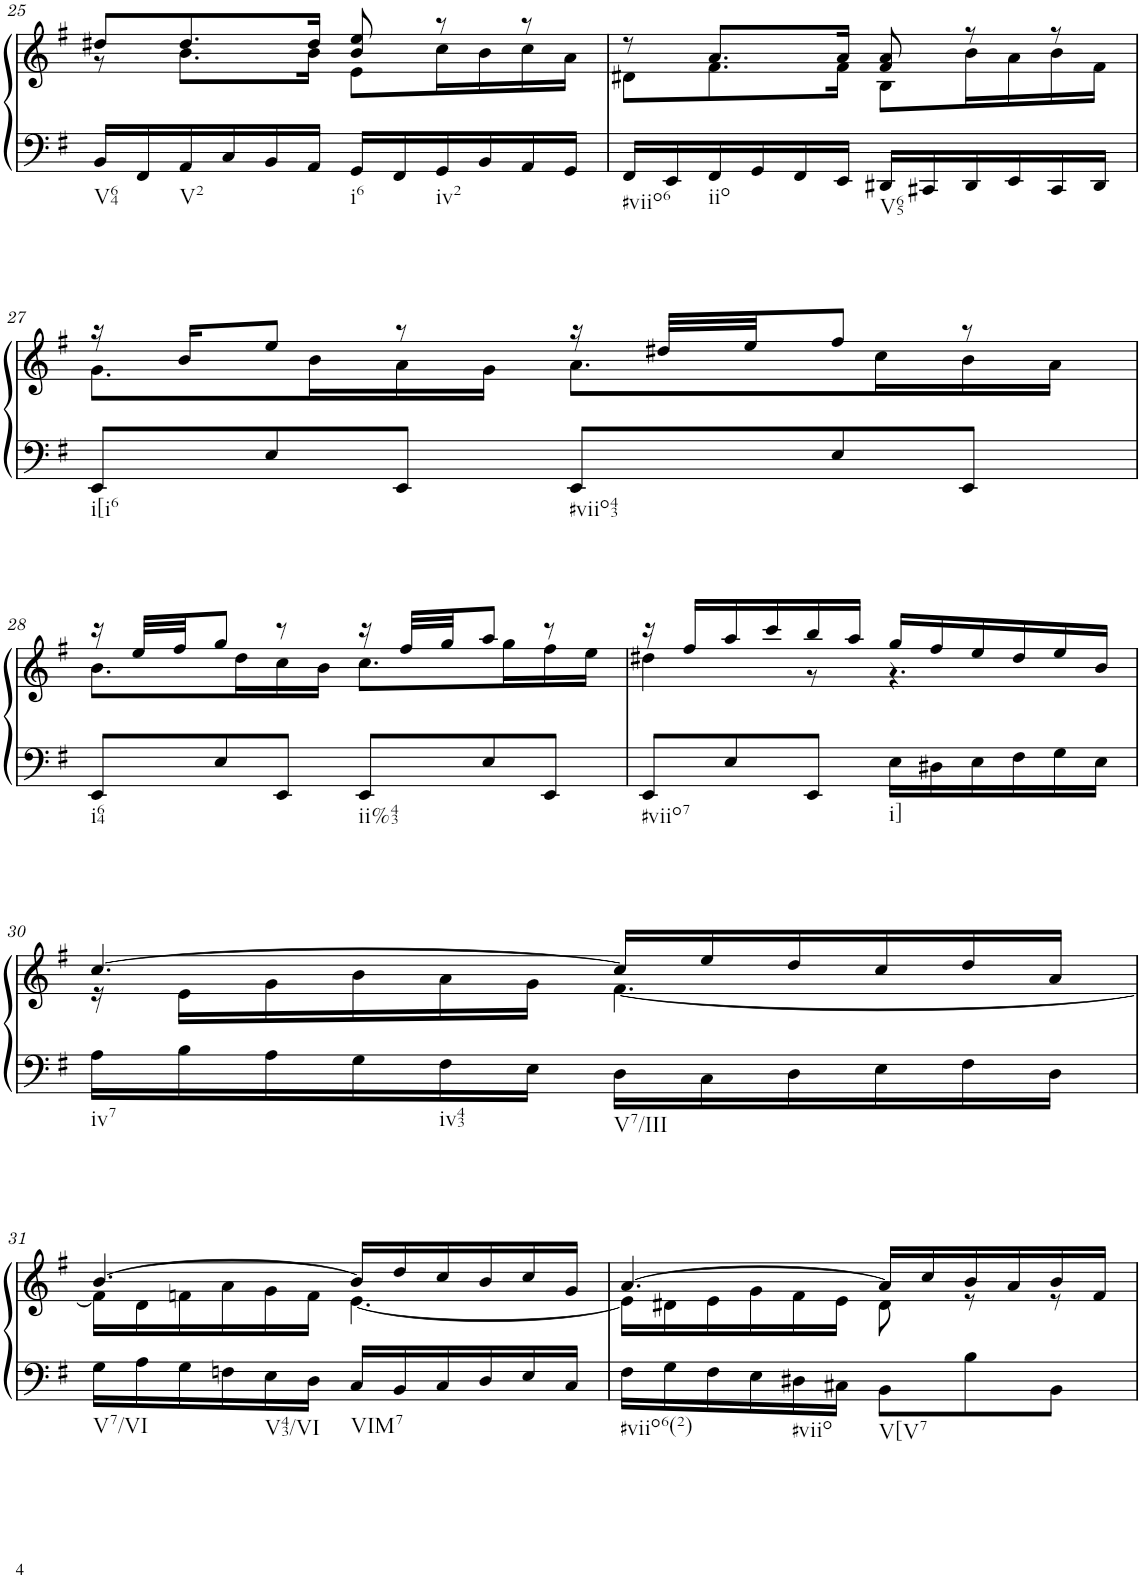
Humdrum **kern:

**kern	**kern
*part1	*part1
*staff2	*staff1
*I"unbenannt9	*
!!LO:PB:g=z
*clefF4	*clefG2
*k[f#]	*k[f#]
*M6/8	*M6/8
=25	=25
*	*^
!LO:TX:b:t=V64	!	!
16BB/LL	8dd#X/L	8r
16FF#/	.	.
!LO:TX:b:t=V2	!	!
16AA/	8.dd#/	8.b\L
16C/	.	.
16BB/	.	.
16AA/JJ	16dd#/Jk	16b\Jk
!LO:TX:b:t=i6	!	!
16GG/LL	8b/ 8ee/	8e\L
16FF#/	.	.
!LO:TX:b:t=iv2	!	!
16GG/	8r	16cc\L
16BB/	.	16b\
16AA/	8r	16cc\
16GG/JJ	.	16a\JJ
=26	=26	=26
!LO:TX:b:t=#viio6	!	!
16FF#/LL	8r	8d#X\L
16EE/	.	.
!LO:TX:b:t=iio	!	!
16FF#/	8.a/L	8.f#\
16GG/	.	.
16FF#/	.	.
16EE/JJ	16a/Jk	16f#\Jk
!LO:TX:b:t=V65	!	!
16DD#X/LL	8f#/ 8a/	8B\L
16CC#X/	.	.
16DD#/	8r	16b\L
16EE/	.	16a\
16CC#/	8r	16b\
16DD#/JJ	.	16f#\JJ
!!LO:LB:g=z	!!
=27	=27	=27
!LO:TX:b:t=i[i6	!	!
8EE/L	16r	8.g\L
.	16b/KL	.
8E/	8ee/J	.
.	.	16b\L
8EE/J	8r	16a\
.	.	16g\JJ
!LO:TX:b:t=#viio43	!	!
8EE/L	16r	8.a\L
.	32dd#X/LLL	.
.	32ee/JJ	.
8E/	8ff#/J	.
.	.	16cc\L
8EE/J	8r	16b\
.	.	16a\JJ
!!LO:LB:g=z	!!
=28	=28	=28
!LO:TX:b:t=i64	!	!
8EE/L	16r	8.b\L
.	32ee/LLL	.
.	32ff#/JJ	.
8E/	8gg/J	.
.	.	16dd\L
8EE/J	8r	16cc\
.	.	16b\JJ
!LO:TX:b:t=ii%43	!	!
8EE/L	16r	8.cc\L
.	32ff#/LLL	.
.	32gg/JJ	.
8E/	8aa/J	.
.	.	16gg\L
8EE/J	8r	16ff#\
.	.	16ee\JJ
=29	=29	=29
!LO:TX:b:t=#viio7	!	!
8EE/L	16r	4dd#X\
.	16ff#/LL	.
8E/	16aa/	.
.	16ccc/	.
8EE/J	16bb/	8r
.	16aa/JJ	.
!LO:TX:b:t=i]	!	!
16E\LL	16gg/LL	4.r
16D#X\	16ff#/	.
16E\	16ee/	.
16F#\	16dd#/	.
16G\	16ee/	.
16E\JJ	16b/JJ	.
!!LO:LB:g=z	!!
=30	=30	=30
!LO:TX:b:t=iv7	!	!
16A\LL	[4.cc/	16r
16B\	.	16e\LL
16A\	.	16g\
16G\	.	16b\
!LO:TX:b:t=iv43	!	!
16F#\	.	16a\
16E\JJ	.	16g\JJ
!LO:TX:b:t=V7/III	!	!
16D\LL	16cc/LL]	[4.f#\
16C\	16ee/	.
16D\	16dd/	.
16E\	16cc/	.
16F#\	16dd/	.
16D\JJ	16a/JJ	.
!!LO:LB:g=z	!!
=31	=31	=31
!LO:TX:b:t=V7/VI	!	!
16G\LL	[4.b/	16f#\LL]
16A\	.	16d\
16G\	.	16fn\
16Fn\	.	16a\
!LO:TX:b:t=V43/VI	!	!
16E\	.	16g\
16D\JJ	.	16f\JJ
!LO:TX:b:t=VIM7	!	!
16C/LL	16b/LL]	[4.e\
16BB/	16dd/	.
16C/	16cc/	.
16D/	16b/	.
16E/	16cc/	.
16C/JJ	16g/JJ	.
=32	=32	=32
!LO:TX:b:t=#viio6(2)	!	!
16F#\LL	[4.a/	16e\LL]
16G\	.	16d#X\
16F#\	.	16e\
16E\	.	16g\
!LO:TX:b:t=#viio	!	!
16D#X\	.	16f#\
16C#X\JJ	.	16e\JJ
!LO:TX:b:t=V[V7	!	!
8BB\L	16a/LL]	8d#\
.	16cc/	.
8B\	16b/	8r
.	16a/	.
8BB\J	16b/	8r
.	16f#/JJ	.
*	*v	*v
=	=
*-	*-
